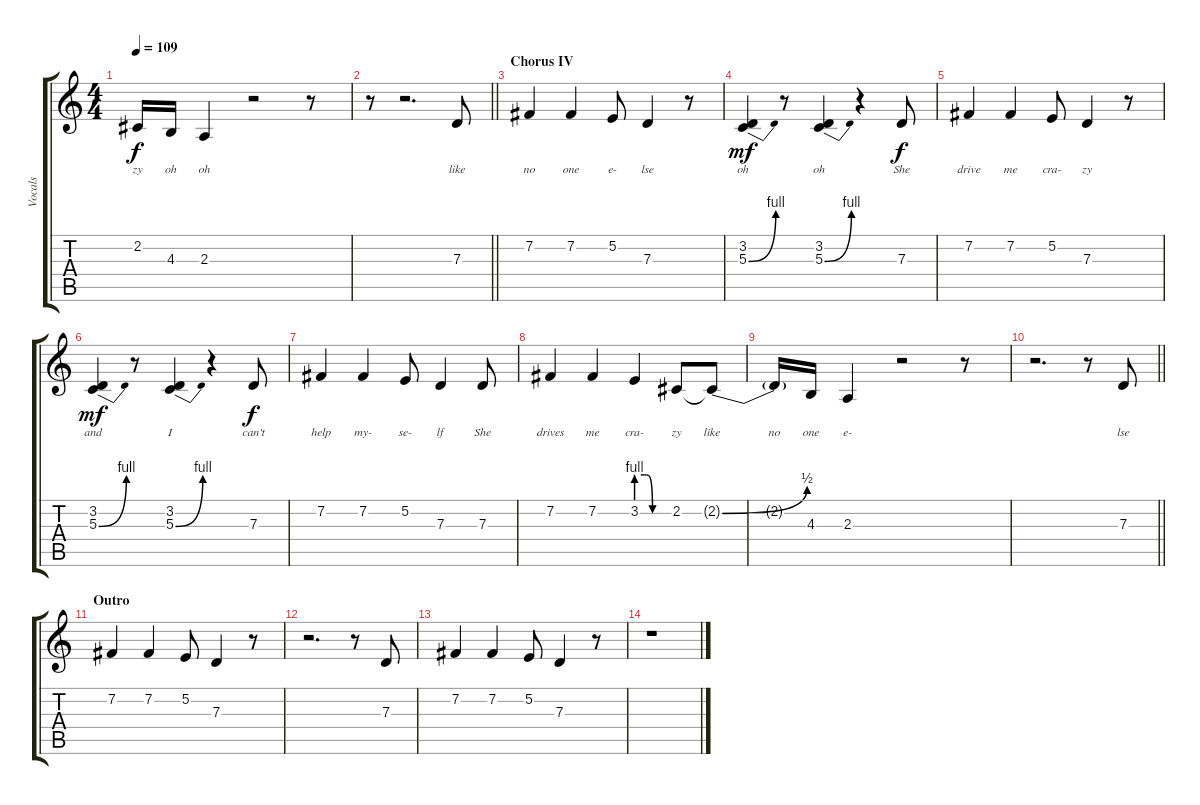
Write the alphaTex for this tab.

\track ("Vocals" "Vocals") {instrument altosax}
\staff {score tabs}
\tuning (E4 B3 G3 D3 A2 D2) {hide}
\ts (4 4)
\tempo 109
\clef g2
\ks c
2.2{t}.16{lyrics (0 "zy") lyrics (1 "") lyrics (2 "") lyrics (3 "") lyrics (4 "") dy f} 4.3.16{lyrics (0 "oh") lyrics (1 "") lyrics (2 "") lyrics (3 "") lyrics (4 "")} 2.3.4{lyrics (0 "oh") lyrics (1 "") lyrics (2 "") lyrics (3 "") lyrics (4 "")} r.2 r.8 |
\barLineRight lightlight
r.8 r.2{d} 7.3.8{lyrics (0 "like") lyrics (1 "") lyrics (2 "") lyrics (3 "") lyrics (4 "")} |
\section ("" "Chorus IV")
7.2.4{lyrics (0 "no") lyrics (1 "") lyrics (2 "") lyrics (3 "") lyrics (4 "")} 7.2.4{lyrics (0 "one") lyrics (1 "") lyrics (2 "") lyrics (3 "") lyrics (4 "")} 5.2.8{lyrics (0 "e-") lyrics (1 "") lyrics (2 "") lyrics (3 "") lyrics (4 "")} 7.3.4{lyrics (0 "lse") lyrics (1 "") lyrics (2 "") lyrics (3 "") lyrics (4 "")} r.8 |
(3.2 5.3{be (bend 0 0 60 4)}).4{lyrics (0 "oh") lyrics (1 "") lyrics (2 "") lyrics (3 "") lyrics (4 "") dy mf} r.8 (3.2 5.3{be (bend 0 0 60 4)}).4{lyrics (0 "oh") lyrics (1 "") lyrics (2 "") lyrics (3 "") lyrics (4 "")} r.4 7.3.8{lyrics (0 "She") lyrics (1 "") lyrics (2 "") lyrics (3 "") lyrics (4 "") dy f} |
7.2.4{lyrics (0 "drive") lyrics (1 "") lyrics (2 "") lyrics (3 "") lyrics (4 "")} 7.2.4{lyrics (0 "me") lyrics (1 "") lyrics (2 "") lyrics (3 "") lyrics (4 "")} 5.2.8{lyrics (0 "cra-") lyrics (1 "") lyrics (2 "") lyrics (3 "") lyrics (4 "")} 7.3.4{lyrics (0 "zy") lyrics (1 "") lyrics (2 "") lyrics (3 "") lyrics (4 "")} r.8 |
(3.2 5.3{be (bend 0 0 60 4)}).4{lyrics (0 "and") lyrics (1 "") lyrics (2 "") lyrics (3 "") lyrics (4 "") dy mf} r.8 (3.2 5.3{be (bend 0 0 60 4)}).4{lyrics (0 "I") lyrics (1 "") lyrics (2 "") lyrics (3 "") lyrics (4 "")} r.4 7.3.8{lyrics (0 "can't") lyrics (1 "") lyrics (2 "") lyrics (3 "") lyrics (4 "") dy f} |
7.2.4{lyrics (0 "help") lyrics (1 "") lyrics (2 "") lyrics (3 "") lyrics (4 "")} 7.2.4{lyrics (0 "my-") lyrics (1 "") lyrics (2 "") lyrics (3 "") lyrics (4 "")} 5.2.8{lyrics (0 "se-") lyrics (1 "") lyrics (2 "") lyrics (3 "") lyrics (4 "")} 7.3.4{lyrics (0 "lf") lyrics (1 "") lyrics (2 "") lyrics (3 "") lyrics (4 "")} 7.3.8{lyrics (0 "She") lyrics (1 "") lyrics (2 "") lyrics (3 "") lyrics (4 "")} |
7.2.4{lyrics (0 "drives") lyrics (1 "") lyrics (2 "") lyrics (3 "") lyrics (4 "")} 7.2.4{lyrics (0 "me") lyrics (1 "") lyrics (2 "") lyrics (3 "") lyrics (4 "")} 3.2{be (custom 0 4 15 4 19 4 30 0 60 0)}.4{lyrics (0 "cra-") lyrics (1 "") lyrics (2 "") lyrics (3 "") lyrics (4 "")} 2.2.8{lyrics (0 "zy") lyrics (1 "") lyrics (2 "") lyrics (3 "") lyrics (4 "")} 2.2{be (bend 0 0 60 2) t}.8{lyrics (0 "like") lyrics (1 "") lyrics (2 "") lyrics (3 "") lyrics (4 "")} |
2.2{t}.16{lyrics (0 "no") lyrics (1 "") lyrics (2 "") lyrics (3 "") lyrics (4 "")} 4.3.16{lyrics (0 "one") lyrics (1 "") lyrics (2 "") lyrics (3 "") lyrics (4 "")} 2.3.4{lyrics (0 "e-") lyrics (1 "") lyrics (2 "") lyrics (3 "") lyrics (4 "")} r.2 r.8 |
\barLineRight lightlight
r.2{d} r.8 7.3.8{lyrics (0 "lse") lyrics (1 "") lyrics (2 "") lyrics (3 "") lyrics (4 "")} |
\section ("" "Outro")
7.2.4{volume 0} 7.2.4 5.2.8 7.3.4 r.8 |
r.2{d} r.8 7.3.8 |
7.2.4 7.2.4 5.2.8 7.3.4 r.8 |
r.1
